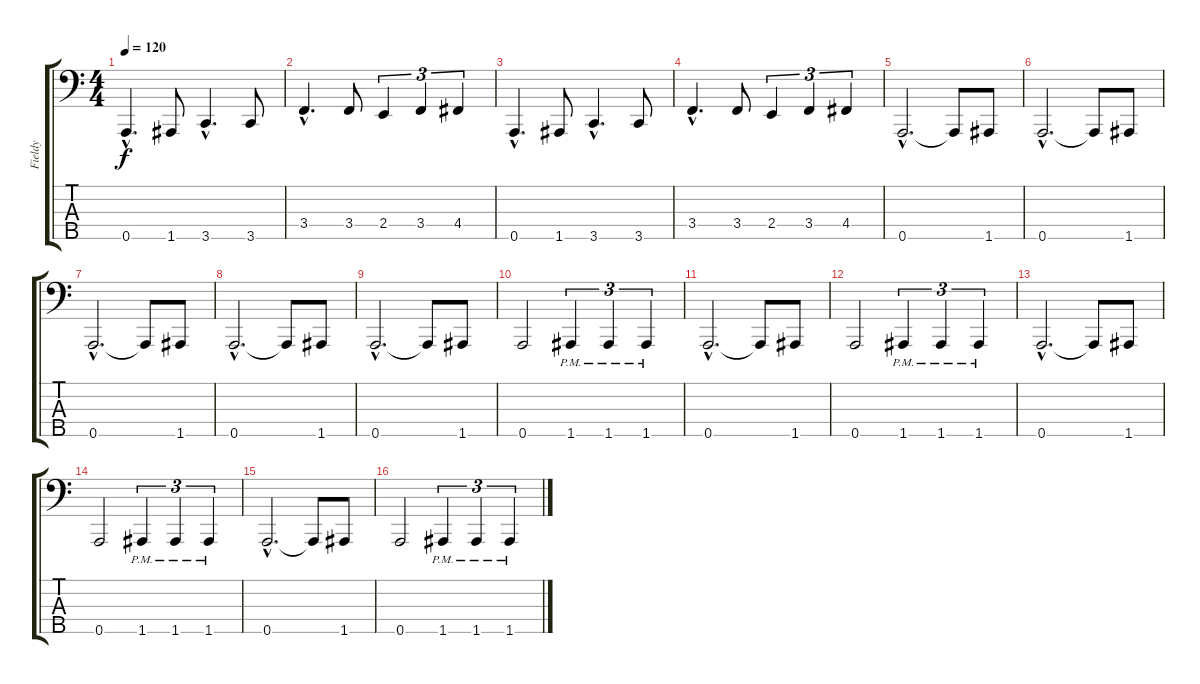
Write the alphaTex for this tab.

\track ("Fieldy" "Fieldy") {instrument slapbass1}
\staff {score tabs}
\tuning (F2 C2 G1 D1 A0) {hide}
\ts (4 4)
\tempo 120
\clef f4
\ks c
0.5{hac}.4{d dy f} 1.5.8 3.5{hac}.4{d} 3.5.8 |
3.4{hac}.4{d} 3.4.8 2.4.4{tu (3 2)} 3.4.4{tu (3 2)} 4.4.4{tu (3 2)} |
0.5{hac}.4{d} 1.5.8 3.5{hac}.4{d} 3.5.8 |
3.4{hac}.4{d} 3.4.8 2.4.4{tu (3 2)} 3.4.4{tu (3 2)} 4.4.4{tu (3 2)} |
0.5{hac}.2{d} 0.5{t}.8 1.5.8 |
0.5{hac}.2{d} 0.5{t}.8 1.5.8 |
0.5{hac}.2{d} 0.5{t}.8 1.5.8 |
0.5{hac}.2{d} 0.5{t}.8 1.5.8 |
0.5{hac}.2{d} 0.5{t}.8 1.5.8 |
0.5.2 1.5{pm}.4{tu (3 2)} 1.5{pm}.4{tu (3 2)} 1.5{pm}.4{tu (3 2)} |
0.5{hac}.2{d} 0.5{t}.8 1.5.8 |
0.5.2 1.5{pm}.4{tu (3 2)} 1.5{pm}.4{tu (3 2)} 1.5{pm}.4{tu (3 2)} |
0.5{hac}.2{d} 0.5{t}.8 1.5.8 |
0.5.2 1.5{pm}.4{tu (3 2)} 1.5{pm}.4{tu (3 2)} 1.5{pm}.4{tu (3 2)} |
0.5{hac}.2{d} 0.5{t}.8 1.5.8 |
0.5.2 1.5{pm}.4{tu (3 2)} 1.5{pm}.4{tu (3 2)} 1.5{pm}.4{tu (3 2)}
